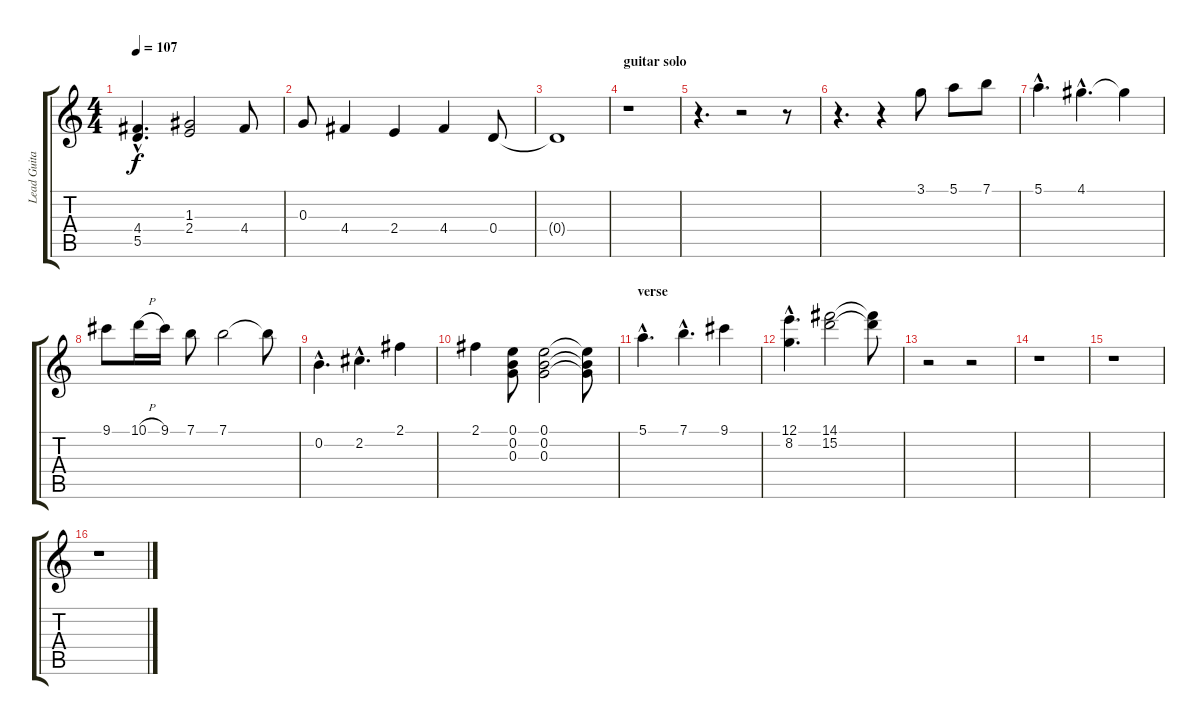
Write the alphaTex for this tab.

\track ("Lead Guitar (May)" "Lead Guita") {instrument distortionguitar}
\staff {score tabs}
\tuning (E4 B3 G3 D3 A2 E2) {hide}
\ts (4 4)
\tempo 107
\clef g2
\ks c
(4.4{hac t} 5.5{hac t}).4{d dy f} (1.3 2.4).2 4.4.8 |
0.3.8 4.4.4 2.4.4 4.4.4 0.4.8 |
0.4{t}.1 |
\section ("" "guitar solo")
r.1 |
r.4{d} r.2 r.8 |
r.4{d} r.4 3.1.8 5.1.8 7.1.8 |
5.1{hac}.4{d} 4.1{hac}.4{d} 4.1{t}.4 |
9.1.8 10.1{h}.16 9.1.16 7.1.8 7.1.2 7.1{t}.8 |
0.2{hac}.4{d} 2.2{hac}.4{d} 2.1.4 |
2.1.4 (0.1 0.2 0.3).8 (0.1 0.2 0.3).2 (0.1{t} 0.2{t} 0.3{t}).8 |
\section ("" "verse")
5.1{hac}.4{d} 7.1{hac}.4{d} 9.1.4 |
(12.1{hac} 8.2{hac}).4{d} (14.1 15.2).2 (14.1{t} 15.2{t}).8 |
r.2 r.2 |
r.1 |
r.1 |
r.1
